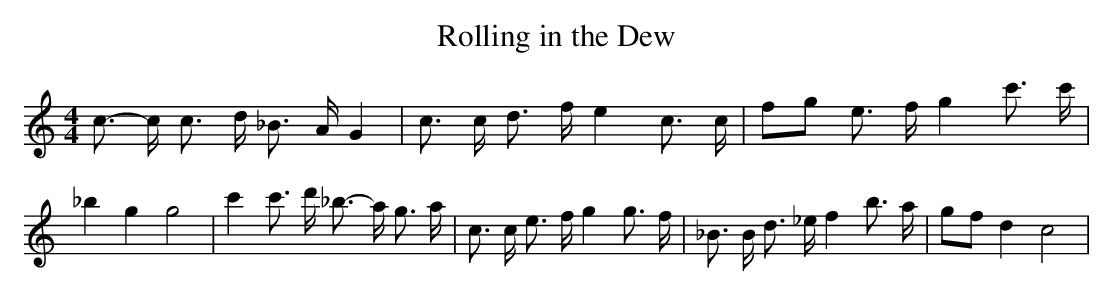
X:1
T:Rolling in the Dew
M:4/4
L:1/16
K:C
 c3- c c3 d _B3 A G4| c3 c d3 f e4 c3 c| f2g2 e3 f g4 c'3 c'| _b4 g4 g8|\
 c'4 c'3 d' _b3- a g3 a| c3 c e3 f g4 g3 f| _B3 B d3 _e f4 b3 a|g2-f2 d4 c8|\
